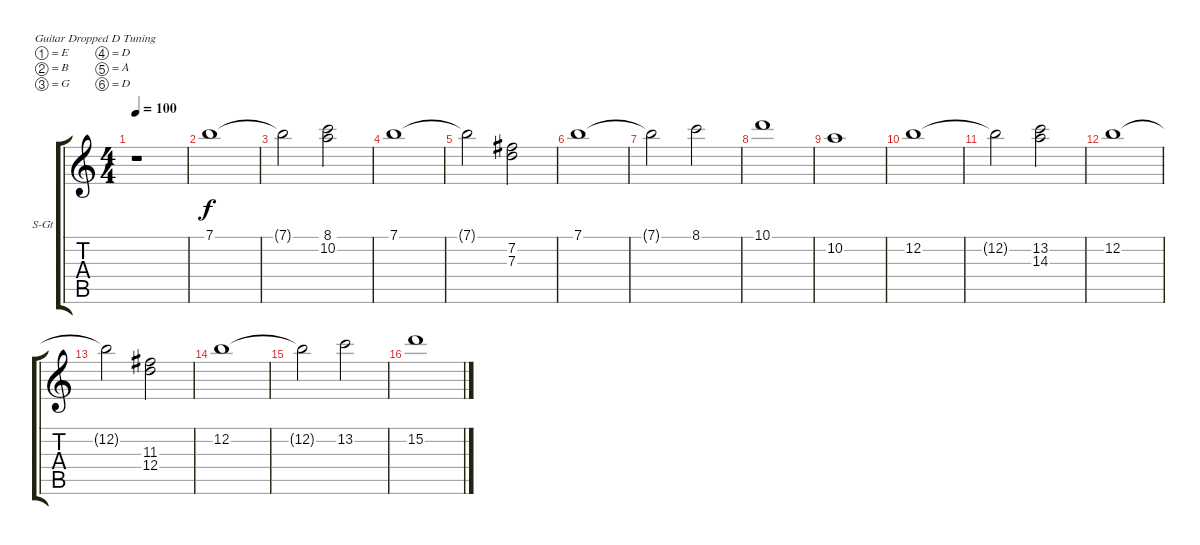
\bracketExtendMode groupsimilarinstruments
\firstSystemTrackNameOrientation horizontal
\otherSystemsTrackNameOrientation horizontal
\track ("Keyboard (Christian)" "S-Gt") {instrument lead2sawtooth}
\staff {score tabs}
\tuning (E4 B3 G3 D3 A2 D2)
\displaytranspose 12
\ts (4 4)
\tempo 100
\clef g2
\ks c
r.1{dy f} |
7.1.1 |
7.1{t}.2 (8.1 10.2).2 |
7.1.1 |
7.1{t}.2 (7.2 7.3).2 |
7.1.1 |
7.1{t}.2 8.1.2 |
10.1.1 |
10.2.1 |
12.2.1 |
12.2{t}.2 (13.2 14.3).2 |
12.2.1 |
12.2{t}.2 (11.3 12.4).2 |
12.2.1 |
12.2{t}.2 13.2.2 |
15.2.1
